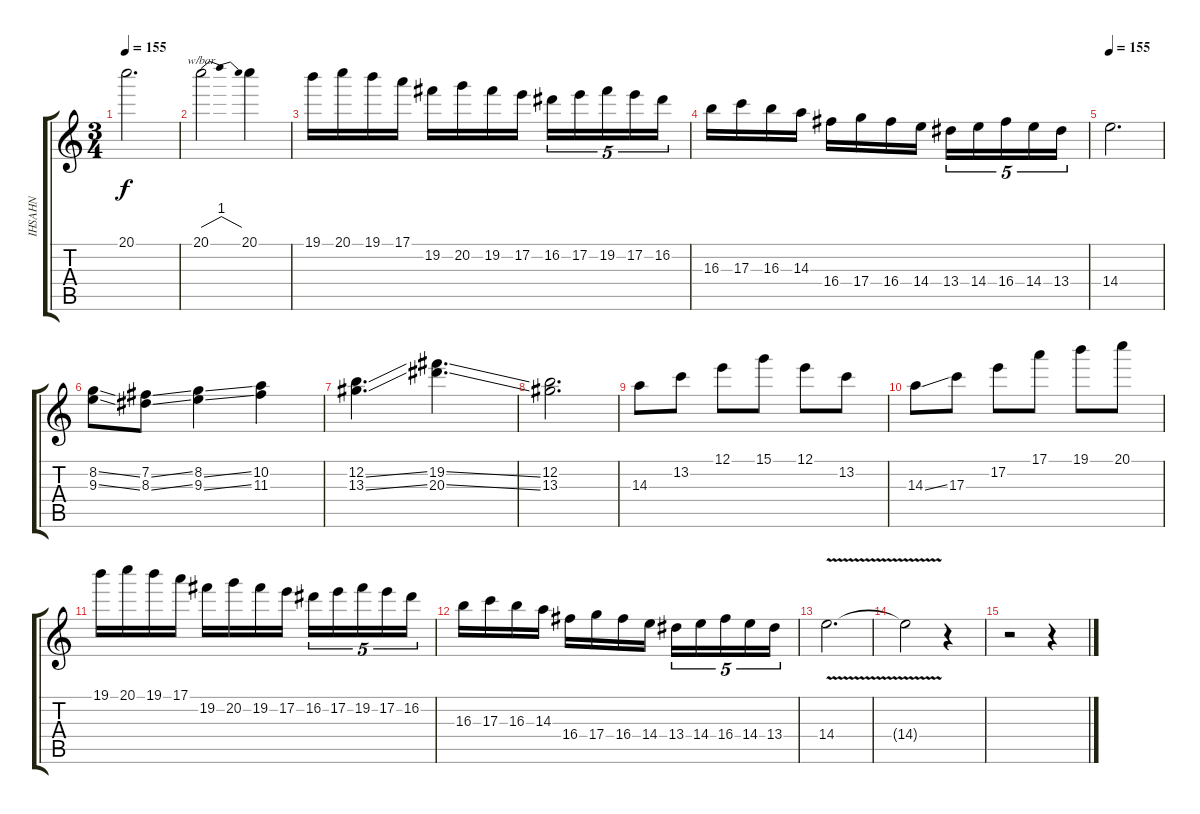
\track ("IHSAHN" "IHSAHN") {instrument distortionguitar}
\staff {score tabs}
\tuning (E4 B3 G3 D3 A2 E2) {hide}
\ts (3 4)
\tempo 155
\clef g2
\ks c
20.1.2{d dy f} |
20.1.2{tbe (dip default 0 0 30 4 60 0)} 20.1.4 |
19.1.16 20.1.16 19.1.16 17.1.16 19.2.16 20.2.16 19.2.16 17.2.16 16.2.16{tu (5 4)} 17.2.16{tu (5 4)} 19.2.16{tu (5 4)} 17.2.16{tu (5 4)} 16.2.16{tu (5 4)} |
16.3.16 17.3.16 16.3.16 14.3.16 16.4.16 17.4.16 16.4.16 14.4.16 13.4.16{tu (5 4)} 14.4.16{tu (5 4)} 16.4.16{tu (5 4)} 14.4.16{tu (5 4)} 13.4.16{tu (5 4)} |
\tempo 155
14.4.2{d} |
(8.2{ss} 9.3{ss}).8 (7.2{ss} 8.3{ss}).8 (8.2{ss} 9.3{ss}).4 (10.2 11.3).4 |
(12.2{ss} 13.3{ss}).4{d} (19.2{ss} 20.3{ss}).4{d} |
(12.2 13.3).2{d} |
14.3.8 13.2.8 12.1.8 15.1.8 12.1.8 13.2.8 |
14.3{ss}.8 17.3.8 17.2.8 17.1.8 19.1.8 20.1.8 |
19.1.16 20.1.16 19.1.16 17.1.16 19.2.16 20.2.16 19.2.16 17.2.16 16.2.16{tu (5 4)} 17.2.16{tu (5 4)} 19.2.16{tu (5 4)} 17.2.16{tu (5 4)} 16.2.16{tu (5 4)} |
16.3.16 17.3.16 16.3.16 14.3.16 16.4.16 17.4.16 16.4.16 14.4.16 13.4.16{tu (5 4)} 14.4.16{tu (5 4)} 16.4.16{tu (5 4)} 14.4.16{tu (5 4)} 13.4.16{tu (5 4)} |
14.4{v}.2{d} |
14.4{t}.2 r.4 |
r.2 r.4
